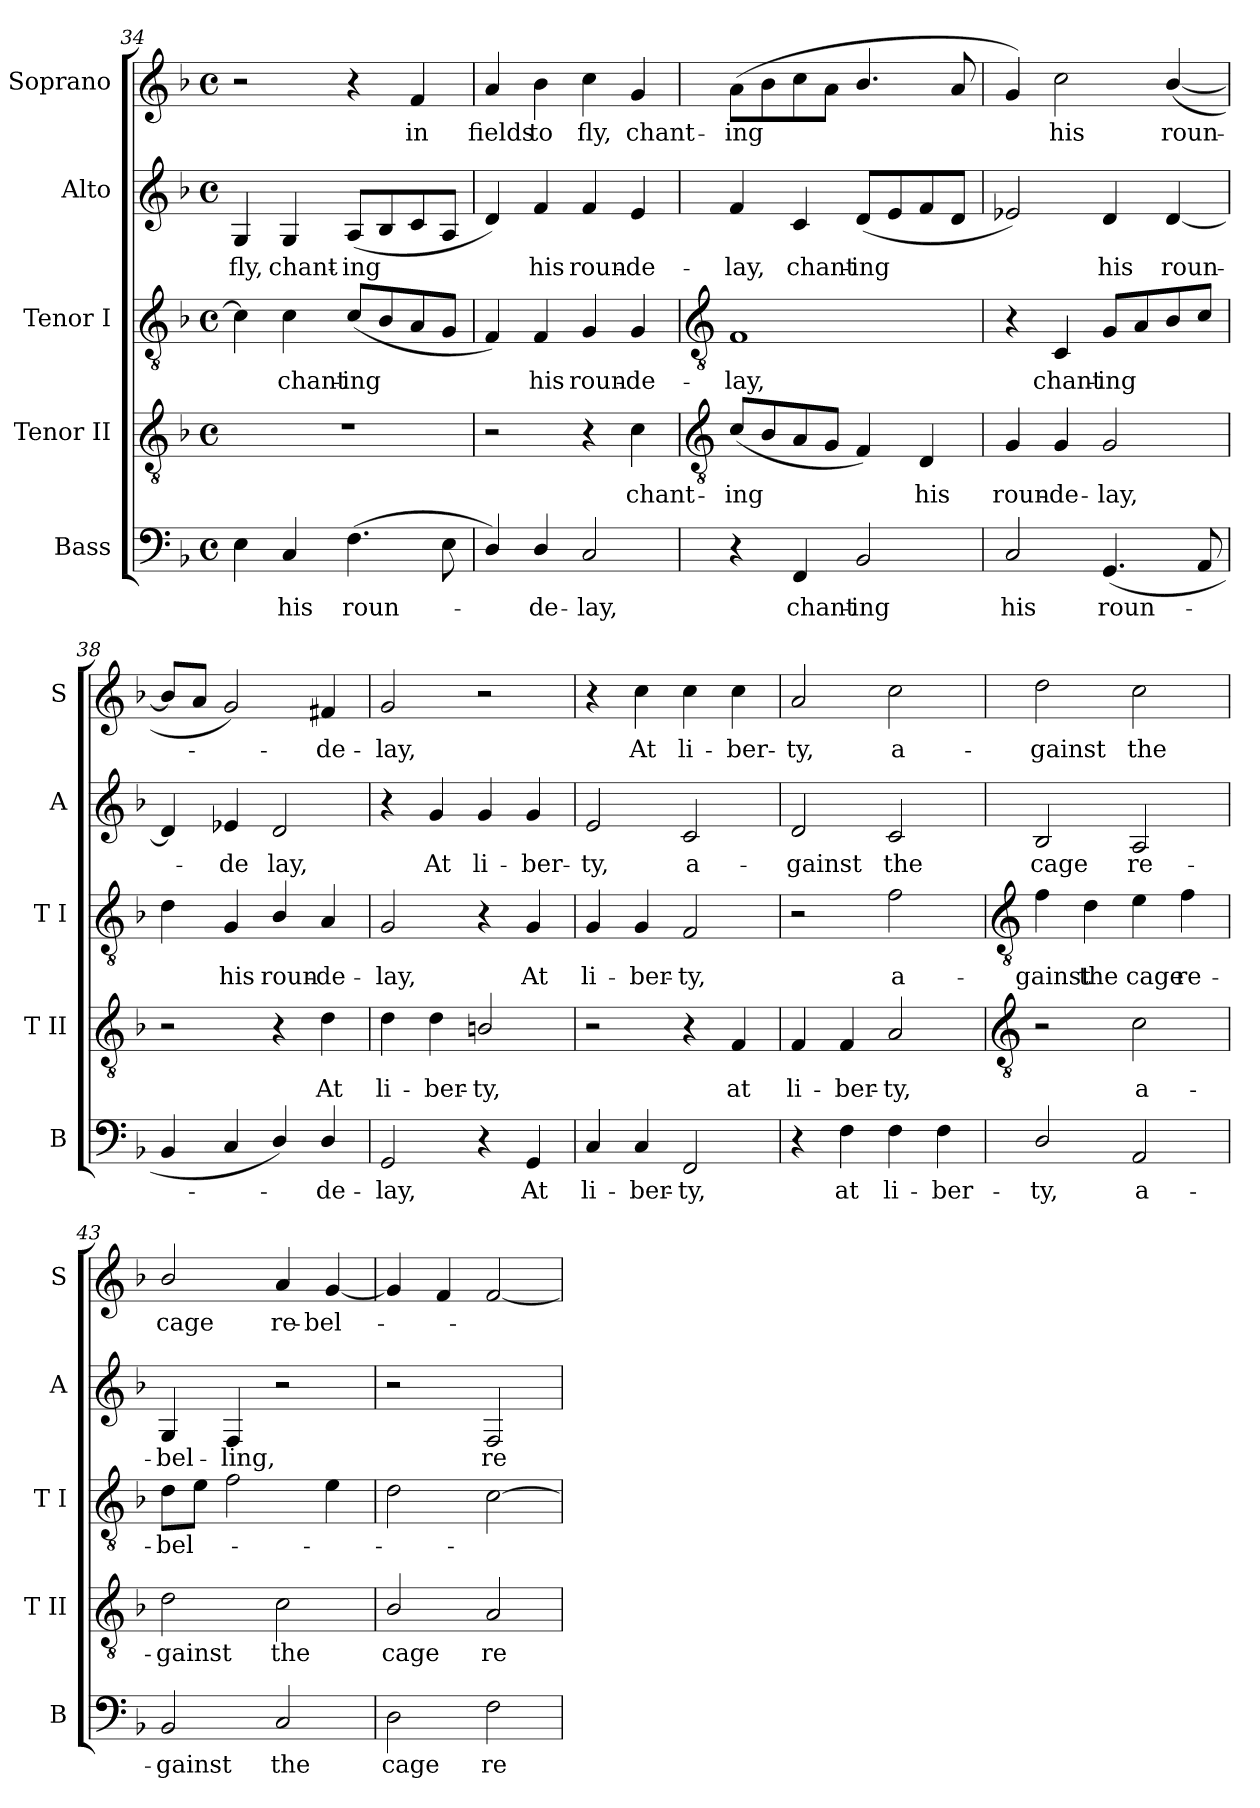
**kern	**text	**kern	**text	**kern	**text	**kern	**text	**kern	**text
*part5	*part5	*part4	*part4	*part3	*part3	*part2	*part2	*part1	*part1
*staff5	*staff5	*staff4	*staff4	*staff3	*staff3	*staff2	*staff2	*staff1	*staff1
*I"Bass	*	*I"Tenor II	*	*I"Tenor I	*	*I"Alto	*	*I"Soprano	*
*I'B	*	*I'T II	*	*I'T I	*	*I'A	*	*I'S	*
*clefF4	*	*clefGv2	*	*clefGv2	*	*clefG2	*	*clefG2	*
*k[b-]	*	*k[b-]	*	*k[b-]	*	*k[b-]	*	*k[b-]	*
*F:	*	*F:	*	*F:	*	*F:	*	*F:	*
*M4/4	*	*M4/4	*	*M4/4	*	*M4/4	*	*M4/4	*
*met(c)	*	*met(c)	*	*met(c)	*	*met(c)	*	*met(c)	*
=34	=34	=34	=34	=34	=34	=34	=34	=34	=34
!	!	!	!	!	!	!	!LO:LY:b	!	!
4E	.	1r	.	4c]	.	4G	fly,	2r	.
!	!LO:LY:b	!	!	!	!LO:LY:b	!	!LO:LY:b	!	!
4C	his	.	.	4c	chant-	4G	chant-	.	.
!	!LO:LY:b	!	!	!	!LO:LY:b	!	!LO:LY:b	!	!
(>4.F	roun-	.	.	(<8cL	-ing	(<8AL	-ing	4r	.
.	.	.	.	8B-	.	8B-	.	.	.
!	!	!	!	!	!	!	!	!	!LO:LY:b
.	.	.	.	8A	.	8c	.	4f	in
8E	.	.	.	8GJ	.	8AJ	.	.	.
=35	=35	=35	=35	=35	=35	=35	=35	=35	=35
!	!	!	!	!	!	!	!	!	!LO:LY:b
4D/)	.	2r	.	4F)	.	4d)	.	4a	fields
!	!LO:LY:b	!	!	!	!LO:LY:b	!	!LO:LY:b	!	!LO:LY:b
4D/	de-	.	.	4F	his	4f	his	4b-	to
!	!LO:LY:b	!	!	!	!LO:LY:b	!	!LO:LY:b	!	!LO:LY:b
2C	-lay,	4r	.	4G	roun-	4f	roun-	4cc	fly,
!	!	!	!LO:LY:b	!	!LO:LY:b	!	!LO:LY:b	!	!LO:LY:b
.	.	4c	chant-	4G	-de-	4e	-de-	4g	chant-
!!LO:LB:g=z
=36	=36	=36	=36	=36	=36	=36	=36	=36	=36
*	*	*clefGv2	*	*clefGv2	*	*	*	*	*
!	!	!	!LO:LY:b	!	!LO:LY:b	!	!LO:LY:b	!	!LO:LY:b
4r	.	(<8cL	-ing	1F	-lay,	4f	-lay,	(>8aL	-ing
.	.	8B-	.	.	.	.	.	8b-	.
!	!LO:LY:b	!	!	!	!	!	!LO:LY:b	!	!
4FF	chant-	8A	.	.	.	4c	chant-	8cc	.
.	.	8GJ	.	.	.	.	.	8aJ	.
!	!LO:LY:b	!	!	!	!	!	!LO:LY:b	!	!
2BB-	-ing	4F)	.	.	.	(<8dL	-ing	4.b-/	.
.	.	.	.	.	.	8e	.	.	.
!	!	!	!LO:LY:b	!	!	!	!	!	!
.	.	4D	his	.	.	8f	.	.	.
.	.	.	.	.	.	8dJ	.	8a	.
=37	=37	=37	=37	=37	=37	=37	=37	=37	=37
!	!LO:LY:b	!	!LO:LY:b	!	!	!	!	!	!
2C	his	4G	roun-	4r	.	2e-X)	.	4g)	.
!	!	!	!LO:LY:b	!	!LO:LY:b	!	!	!	!LO:LY:b
.	.	4G	-de-	4C	chant-	.	.	2cc	his
!	!LO:LY:b	!	!LO:LY:b	!	!LO:LY:b	!	!LO:LY:b	!	!
(<4.GG	roun-	2G	-lay,	8GL	-ing	4d	his	.	.
.	.	.	.	8A	.	.	.	.	.
!	!	!	!	!	!	!	!LO:LY:b	!	!LO:LY:b
.	.	.	.	8B-	.	[4d	roun-	(<[4b-/	roun-
8AA	.	.	.	8cJ	.	.	.	.	.
=38	=38	=38	=38	=38	=38	=38	=38	=38	=38
4BB-	.	2r	.	4d	.	4d]	.	8b-L]	.
.	.	.	.	.	.	.	.	8aJ	.
!	!	!	!	!	!LO:LY:b	!	!LO:LY:b	!	!
4C	.	.	.	4G	his	4e-X	de	2g)	.
!	!	!	!	!	!LO:LY:b	!	!LO:LY:b	!	!
4D/)	.	4r	.	4B-/	roun-	2d	lay,	.	.
!	!LO:LY:b	!	!LO:LY:b	!	!LO:LY:b	!	!	!	!LO:LY:b
4D/	de-	4d	At	4A	-de-	.	.	4f#X	de-
=39	=39	=39	=39	=39	=39	=39	=39	=39	=39
!	!LO:LY:b	!	!LO:LY:b	!	!LO:LY:b	!	!	!	!LO:LY:b
2GG	-lay,	4d	li-	2G	-lay,	4r	.	2g	-lay,
!	!	!	!LO:LY:b	!	!	!	!LO:LY:b	!	!
.	.	4d	-ber-	.	.	4g	At	.	.
!	!	!	!LO:LY:b	!	!	!	!LO:LY:b	!	!
4r	.	2Bn/	-ty,	4r	.	4g	li-	2r	.
!	!LO:LY:b	!	!	!	!LO:LY:b	!	!LO:LY:b	!	!
4GG	At	.	.	4G	At	4g	-ber-	.	.
=40	=40	=40	=40	=40	=40	=40	=40	=40	=40
!	!LO:LY:b	!	!	!	!LO:LY:b	!	!LO:LY:b	!	!
4C	li-	2r	.	4G	li-	2e	-ty,	4r	.
!	!LO:LY:b	!	!	!	!LO:LY:b	!	!	!	!LO:LY:b
4C	-ber-	.	.	4G	-ber-	.	.	4cc	At
!	!LO:LY:b	!	!	!	!LO:LY:b	!	!LO:LY:b	!	!LO:LY:b
2FF	-ty,	4r	.	2F	-ty,	2c	a-	4cc	li-
!	!	!	!LO:LY:b	!	!	!	!	!	!LO:LY:b
.	.	4F	at	.	.	.	.	4cc	-ber-
=41	=41	=41	=41	=41	=41	=41	=41	=41	=41
!	!	!	!LO:LY:b	!	!	!	!LO:LY:b	!	!LO:LY:b
4r	.	4F	li-	2r	.	2d	-gainst	2a	-ty,
!	!LO:LY:b	!	!LO:LY:b	!	!	!	!	!	!
4F	at	4F	-ber-	.	.	.	.	.	.
!	!LO:LY:b	!	!LO:LY:b	!	!LO:LY:b	!	!LO:LY:b	!	!LO:LY:b
4F	li-	2A	-ty,	2f	a-	2c	the	2cc	a-
!	!LO:LY:b	!	!	!	!	!	!	!	!
4F	-ber-	.	.	.	.	.	.	.	.
!!LO:LB:g=z
=42	=42	=42	=42	=42	=42	=42	=42	=42	=42
*	*	*clefGv2	*	*clefGv2	*	*	*	*	*
!	!LO:LY:b	!	!	!	!LO:LY:b	!	!LO:LY:b	!	!LO:LY:b
2D/	-ty,	2r	.	4f	-gainst	2B-	cage	2dd	-gainst
!	!	!	!	!	!LO:LY:b	!	!	!	!
.	.	.	.	4d	the	.	.	.	.
!	!LO:LY:b	!	!LO:LY:b	!	!LO:LY:b	!	!LO:LY:b	!	!LO:LY:b
2AA	a-	2c	a-	4e	cage	2A	re-	2cc	the
!	!	!	!	!	!LO:LY:b	!	!	!	!
.	.	.	.	4f	re-	.	.	.	.
=43	=43	=43	=43	=43	=43	=43	=43	=43	=43
!	!LO:LY:b	!	!LO:LY:b	!	!LO:LY:b	!	!LO:LY:b	!	!LO:LY:b
2BB-	-gainst	2d	-gainst	8dL	-bel-	4G	-bel-	2b-/	cage
.	.	.	.	8eJ	.	.	.	.	.
!	!	!	!	!	!	!	!LO:LY:b	!	!
.	.	.	.	2f	.	4F	-ling,	.	.
!	!LO:LY:b	!	!LO:LY:b	!	!	!	!	!	!LO:LY:b
2C	the	2c	the	.	.	2r	.	4a	re-
!	!	!	!	!	!	!	!	!	!LO:LY:b
.	.	.	.	4e	.	.	.	[4g	-bel-
=44	=44	=44	=44	=44	=44	=44	=44	=44	=44
!	!LO:LY:b	!	!LO:LY:b	!	!	!	!	!	!
2D	cage	2B-/	cage	2d	.	2r	.	4g]	.
.	.	.	.	.	.	.	.	4f	.
!	!LO:LY:b	!	!LO:LY:b	!	!	!	!LO:LY:b	!	!
2F	re-	2A	re-	[2c	.	2F	re-	[2f	.
=	=	=	=	=	=	=	=	=	=
*-	*-	*-	*-	*-	*-	*-	*-	*-	*-
